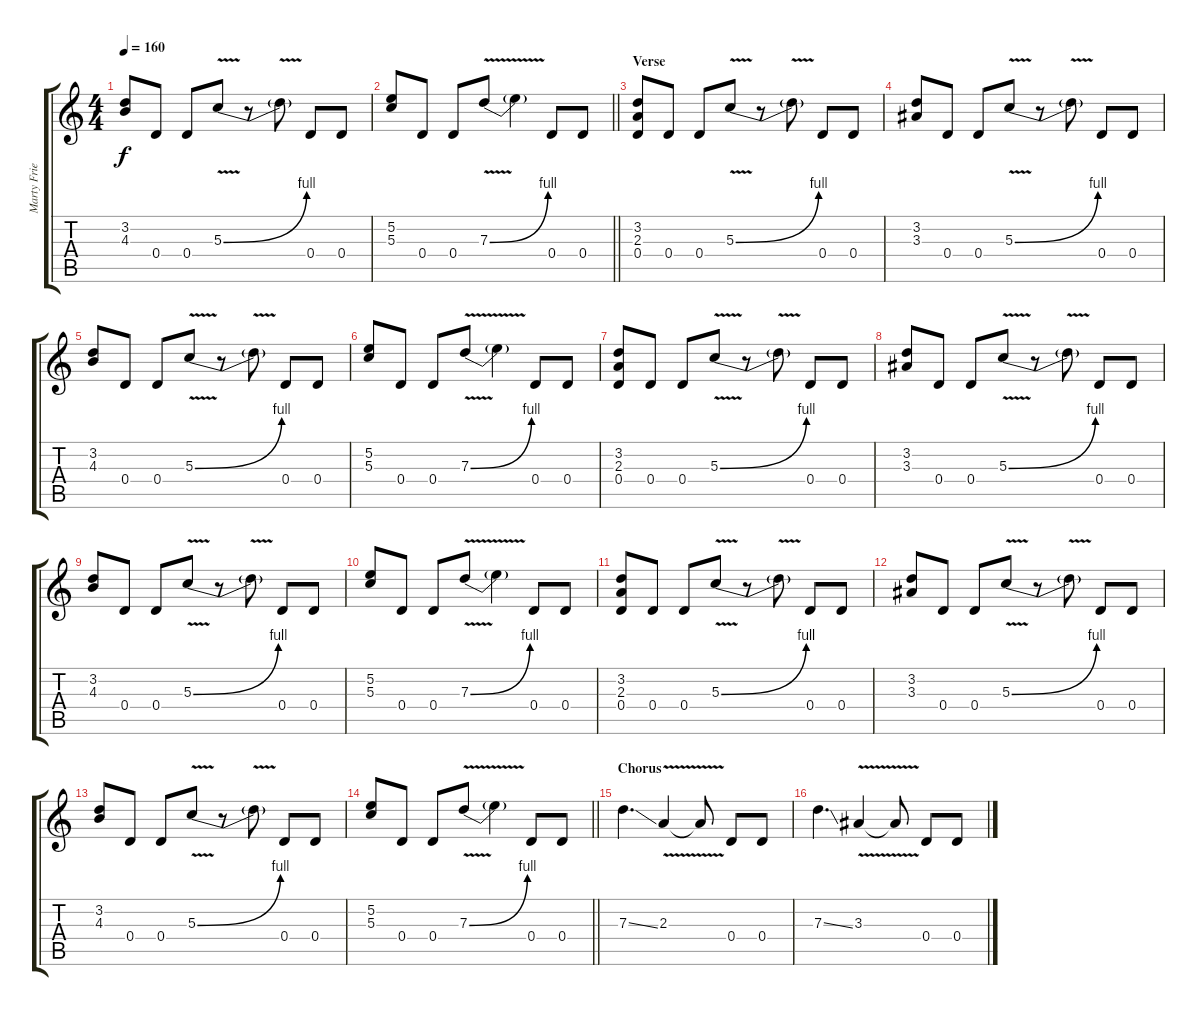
\track ("Marty Friedman" "Marty Frie") {instrument distortionguitar}
\staff {score tabs}
\tuning (E4 B3 G3 D3 A2 E2) {hide}
\ts (4 4)
\tempo 160
\clef g2
\ks c
(3.2 4.3).8{dy f} 0.4.8 0.4.8 5.3{be (bend 0 0 60 4) v}.8 r.8 5.3{t}.8 0.4.8 0.4.8 |
\barLineRight lightlight
(5.2 5.3).8 0.4.8 0.4.8 7.3{be (bend 0 0 60 4) v}.8 7.3{t}.4 0.4.8 0.4.8 |
\section ("" "Verse")
(3.2 2.3 0.4).8 0.4.8 0.4.8 5.3{be (bend 0 0 60 4) v}.8 r.8 5.3{t}.8 0.4.8 0.4.8 |
(3.2 3.3).8 0.4.8 0.4.8 5.3{be (bend 0 0 60 4) v}.8 r.8 5.3{t}.8 0.4.8 0.4.8 |
(3.2 4.3).8 0.4.8 0.4.8 5.3{be (bend 0 0 60 4) v}.8 r.8 5.3{t}.8 0.4.8 0.4.8 |
(5.2 5.3).8 0.4.8 0.4.8 7.3{be (bend 0 0 60 4) v}.8 7.3{t}.4 0.4.8 0.4.8 |
(3.2 2.3 0.4).8 0.4.8 0.4.8 5.3{be (bend 0 0 60 4) v}.8 r.8 5.3{t}.8 0.4.8 0.4.8 |
(3.2 3.3).8 0.4.8 0.4.8 5.3{be (bend 0 0 60 4) v}.8 r.8 5.3{t}.8 0.4.8 0.4.8 |
(3.2 4.3).8 0.4.8 0.4.8 5.3{be (bend 0 0 60 4) v}.8 r.8 5.3{t}.8 0.4.8 0.4.8 |
(5.2 5.3).8 0.4.8 0.4.8 7.3{be (bend 0 0 60 4) v}.8 7.3{t}.4 0.4.8 0.4.8 |
(3.2 2.3 0.4).8 0.4.8 0.4.8 5.3{be (bend 0 0 60 4) v}.8 r.8 5.3{t}.8 0.4.8 0.4.8 |
(3.2 3.3).8 0.4.8 0.4.8 5.3{be (bend 0 0 60 4) v}.8 r.8 5.3{t}.8 0.4.8 0.4.8 |
(3.2 4.3).8 0.4.8 0.4.8 5.3{be (bend 0 0 60 4) v}.8 r.8 5.3{t}.8 0.4.8 0.4.8 |
\barLineRight lightlight
(5.2 5.3).8 0.4.8 0.4.8 7.3{be (bend 0 0 60 4) v}.8 7.3{t}.4 0.4.8 0.4.8 |
\section ("" "Chorus")
7.3{ss}.4{d} 2.3{v}.4 2.3{t}.8 0.4.8 0.4.8 |
7.3{ss}.4{d} 3.3{v}.4 3.3{t}.8 0.4.8 0.4.8
